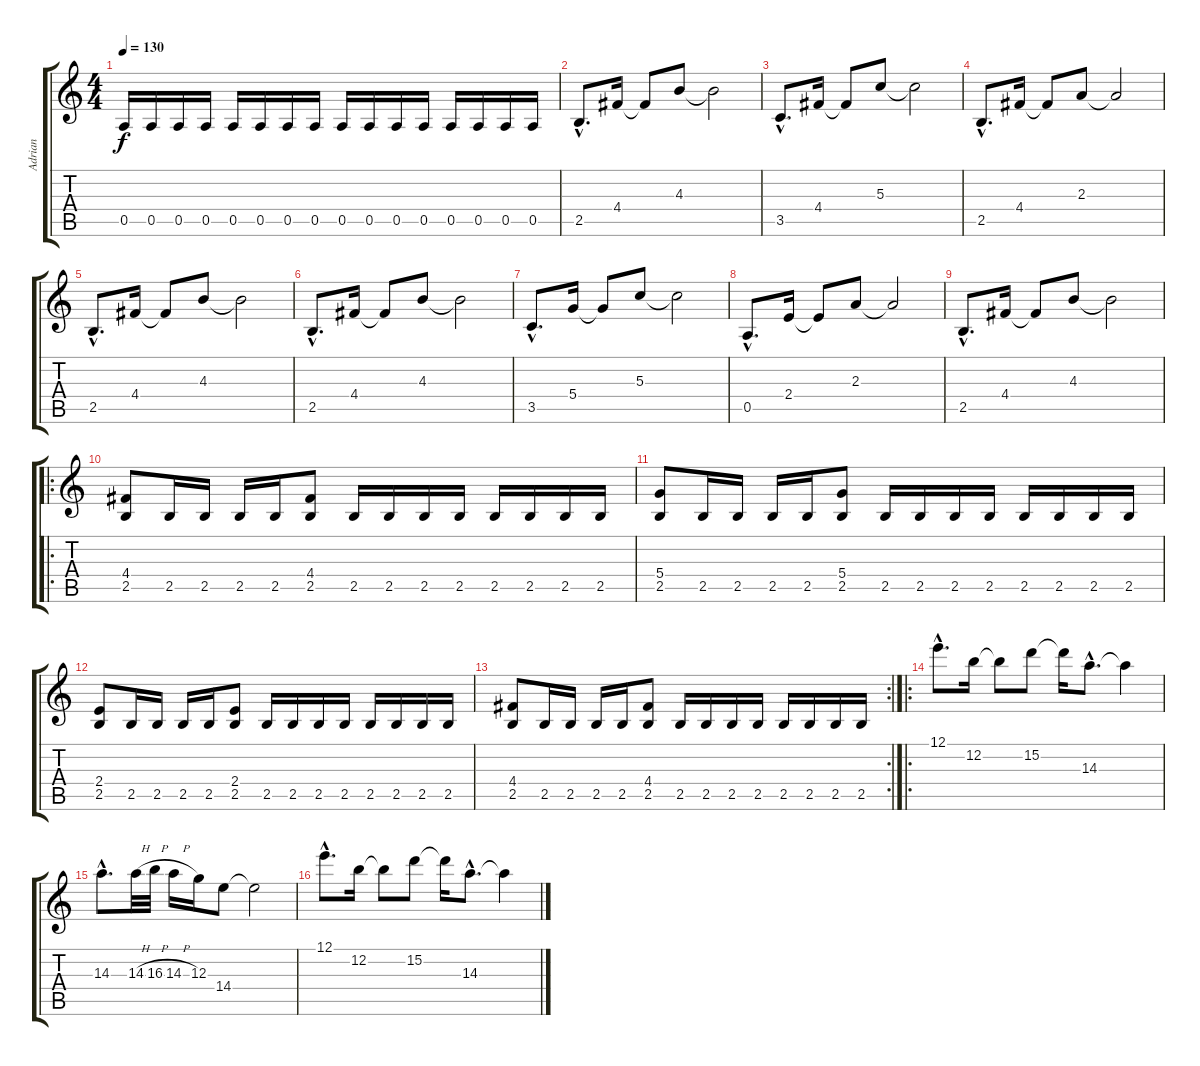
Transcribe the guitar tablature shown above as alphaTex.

\track ("Adrian" "Adrian") {instrument distortionguitar}
\staff {score tabs}
\tuning (E4 B3 G3 D3 A2 E2) {hide}
\ts (4 4)
\tempo 130
\clef g2
\ks c
0.5.16{dy f} 0.5.16 0.5.16 0.5.16 0.5.16 0.5.16 0.5.16 0.5.16 0.5.16 0.5.16 0.5.16 0.5.16 0.5.16 0.5.16 0.5.16 0.5.16 |
2.5{hac}.8{d} 4.4.16 4.4{t}.8 4.3.8 4.3{t}.2 |
3.5{hac}.8{d} 4.4.16 4.4{t}.8 5.3.8 5.3{t}.2 |
2.5{hac}.8{d} 4.4.16 4.4{t}.8 2.3.8 2.3{t}.2 |
2.5{hac}.8{d} 4.4.16 4.4{t}.8 4.3.8 4.3{t}.2 |
2.5{hac}.8{d} 4.4.16 4.4{t}.8 4.3.8 4.3{t}.2 |
3.5{hac}.8{d} 5.4.16 5.4{t}.8 5.3.8 5.3{t}.2 |
0.5{hac}.8{d} 2.4.16 2.4{t}.8 2.3.8 2.3{t}.2 |
2.5{hac}.8{d} 4.4.16 4.4{t}.8 4.3.8 4.3{t}.2 |
\ro
(4.4 2.5).8 2.5.16 2.5.16 2.5.16 2.5.16 (4.4 2.5).8 2.5.16 2.5.16 2.5.16 2.5.16 2.5.16 2.5.16 2.5.16 2.5.16 |
(5.4 2.5).8 2.5.16 2.5.16 2.5.16 2.5.16 (5.4 2.5).8 2.5.16 2.5.16 2.5.16 2.5.16 2.5.16 2.5.16 2.5.16 2.5.16 |
(2.4 2.5).8 2.5.16 2.5.16 2.5.16 2.5.16 (2.4 2.5).8 2.5.16 2.5.16 2.5.16 2.5.16 2.5.16 2.5.16 2.5.16 2.5.16 |
\rc 2
(4.4 2.5).8 2.5.16 2.5.16 2.5.16 2.5.16 (4.4 2.5).8 2.5.16 2.5.16 2.5.16 2.5.16 2.5.16 2.5.16 2.5.16 2.5.16 |
\ro
12.1{hac}.8{d} 12.2.16 12.2{t}.8 15.2.8 15.2{t}.16 14.3{hac}.8{d} 14.3{t}.4 |
14.3{hac}.8{d} 14.3{h}.32 16.3{h}.32 14.3{h}.16 12.3.16 14.4.8 14.4{t}.2 |
12.1{hac}.8{d} 12.2.16 12.2{t}.8 15.2.8 15.2{t}.16 14.3{hac}.8{d} 14.3{t}.4
